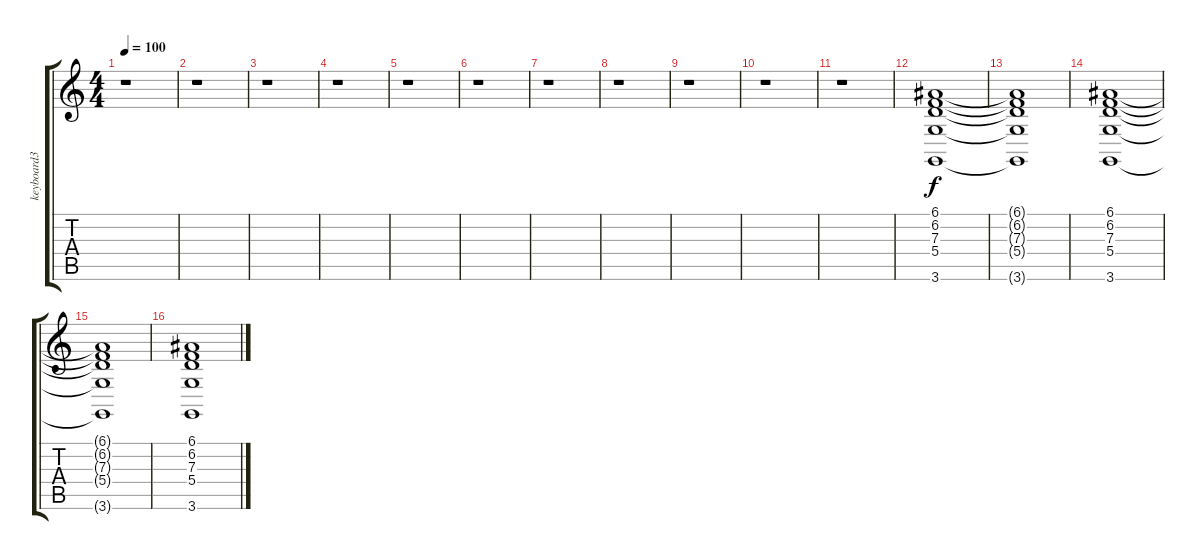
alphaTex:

\track ("keyboard3" "keyboard3") {instrument synthstrings2}
\staff {score tabs}
\tuning (E4 B3 G3 D3 A2 E2) {hide}
\ts (4 4)
\tempo 100
\clef g2
\ks c
r.1{dy f} |
r.1 |
r.1 |
r.1 |
r.1 |
r.1 |
r.1 |
r.1 |
r.1 |
r.1 |
r.1 |
(6.1 6.2 7.3 5.4 3.6).1 |
(6.1{t} 6.2{t} 7.3{t} 5.4{t} 3.6{t}).1 |
(6.1 6.2 7.3 5.4 3.6).1 |
(6.1{t} 6.2{t} 7.3{t} 5.4{t} 3.6{t}).1 |
(6.1 6.2 7.3 5.4 3.6).1
